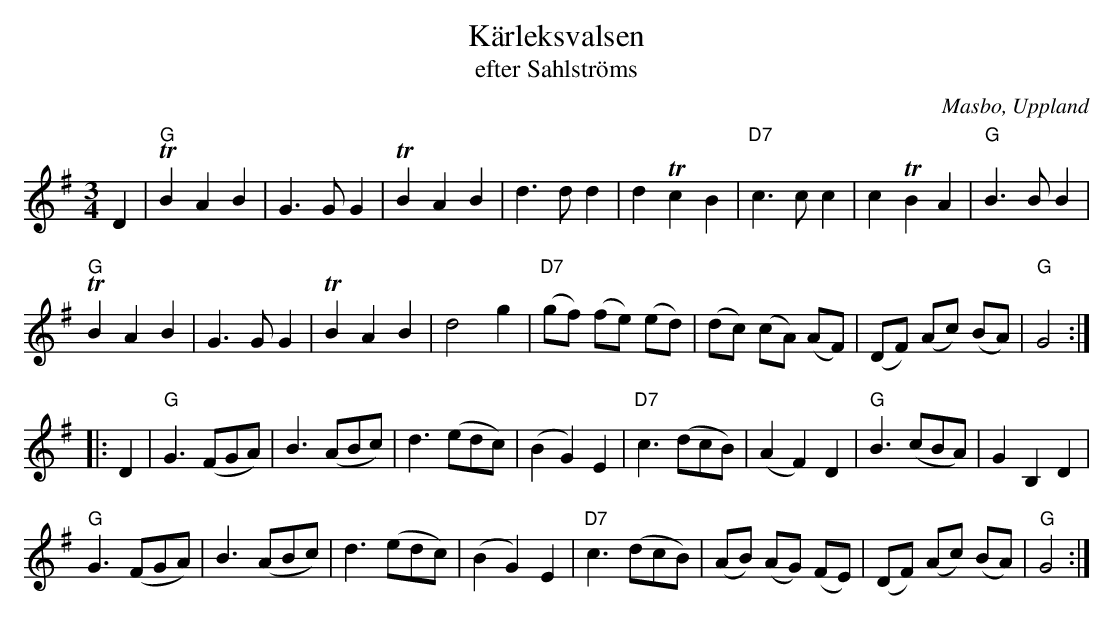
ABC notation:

X:1
T:Kärleksvalsen
T:efter Sahlströms
O: Masbo, Uppland
M:3/4
L:1/8
K:G
V:1
D2 | "G" !trill! B2 A2 B2 | G3 G G2 | !trill! B2 A2 B2 | d3 d d2 |d2 !trill! c2 B2 | "D7" c3 c c2 | c2 !trill!  B2 A2 | "G" B3 B B2 |
"G" !trill! B2 A2 B2 | G3 G G2 | !trill!  B2 A2 B2 | d4 g2 | "D7" (gf) (fe) (ed) | (dc) (cA) (AF) | (DF) (Ac) (BA) | "G" G4 ::
D2 | "G" G3 (FGA) | B3 (ABc) | d3 (edc) | (B2 G2) E2 | "D7" c3 (dcB) | (A2 F2) D2 | "G" B3 (cBA) | G2 B,2 D2 |
"G" G3 (FGA) | B3 (ABc) | d3 (edc) | (B2 G2) E2 | "D7" c3 (dcB) | (AB) (AG) (FE) | (DF) (Ac) (BA) | "G" G4 :|
